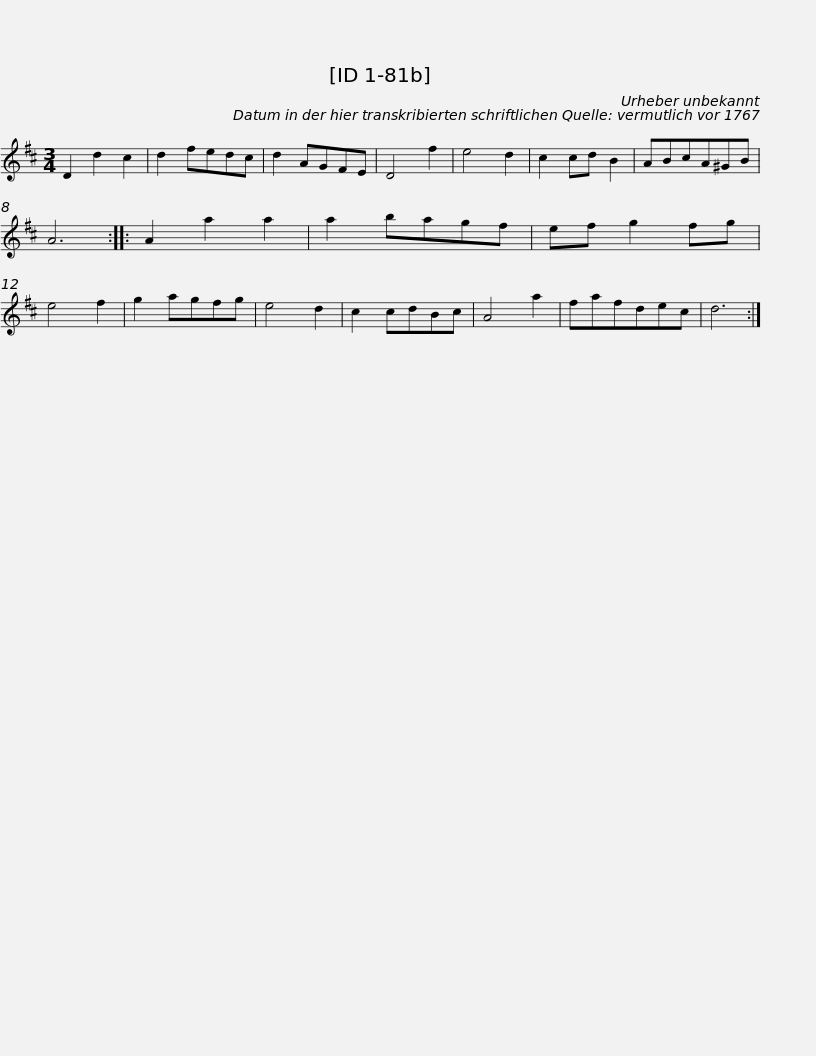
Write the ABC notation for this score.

X:1
L:1/8
M:3/4
I:linebreak $
K:D
V:1 treble
V:1
 D2 d2 c2 | d2 fedc | d2 AGFE | D4 f2 | e4 d2 | %5
 c2 cd B2 | ABcA^GB | A6 :: A2 a2 a2 | a2 bagf |$ %10
 ef g2 fg | e4 f2 | g2 agfg | e4 d2 | c2 cdBc | %15
 A4 a2 | fafdec | d6 :| %18
